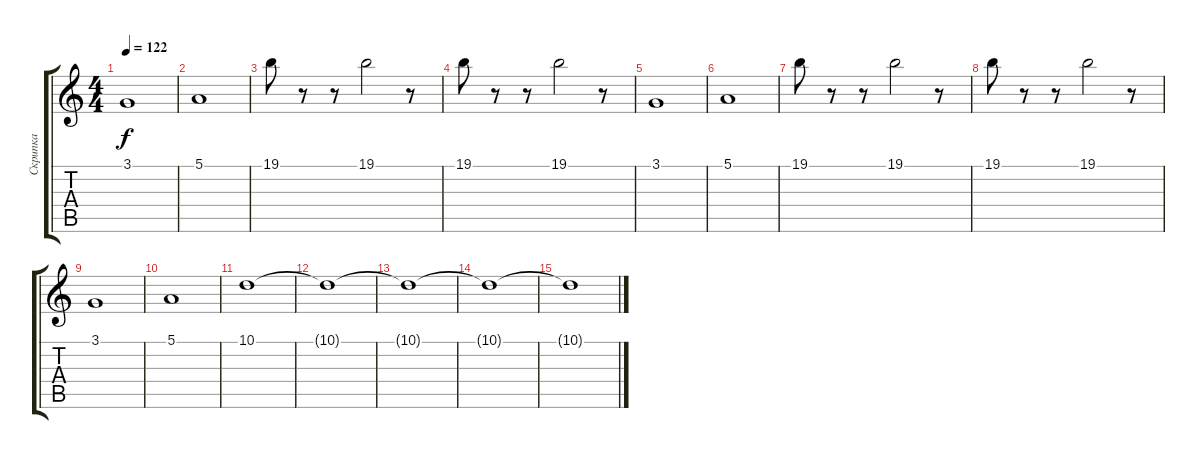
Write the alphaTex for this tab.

\track ("Скрипка" "Скрипка") {instrument synthstrings1}
\staff {score tabs}
\tuning (E4 B3 G3 D3 A2 E2) {hide}
\ts (4 4)
\tempo 122
\clef g2
\ks c
3.1.1{dy f} |
5.1.1 |
19.1.8 r.8 r.8 19.1.2 r.8 |
19.1.8 r.8 r.8 19.1.2 r.8 |
3.1.1 |
5.1.1 |
19.1.8 r.8 r.8 19.1.2 r.8 |
19.1.8 r.8 r.8 19.1.2 r.8 |
3.1.1 |
5.1.1 |
10.1.1 |
10.1{t}.1 |
10.1{t}.1 |
10.1{t}.1 |
10.1{t}.1
